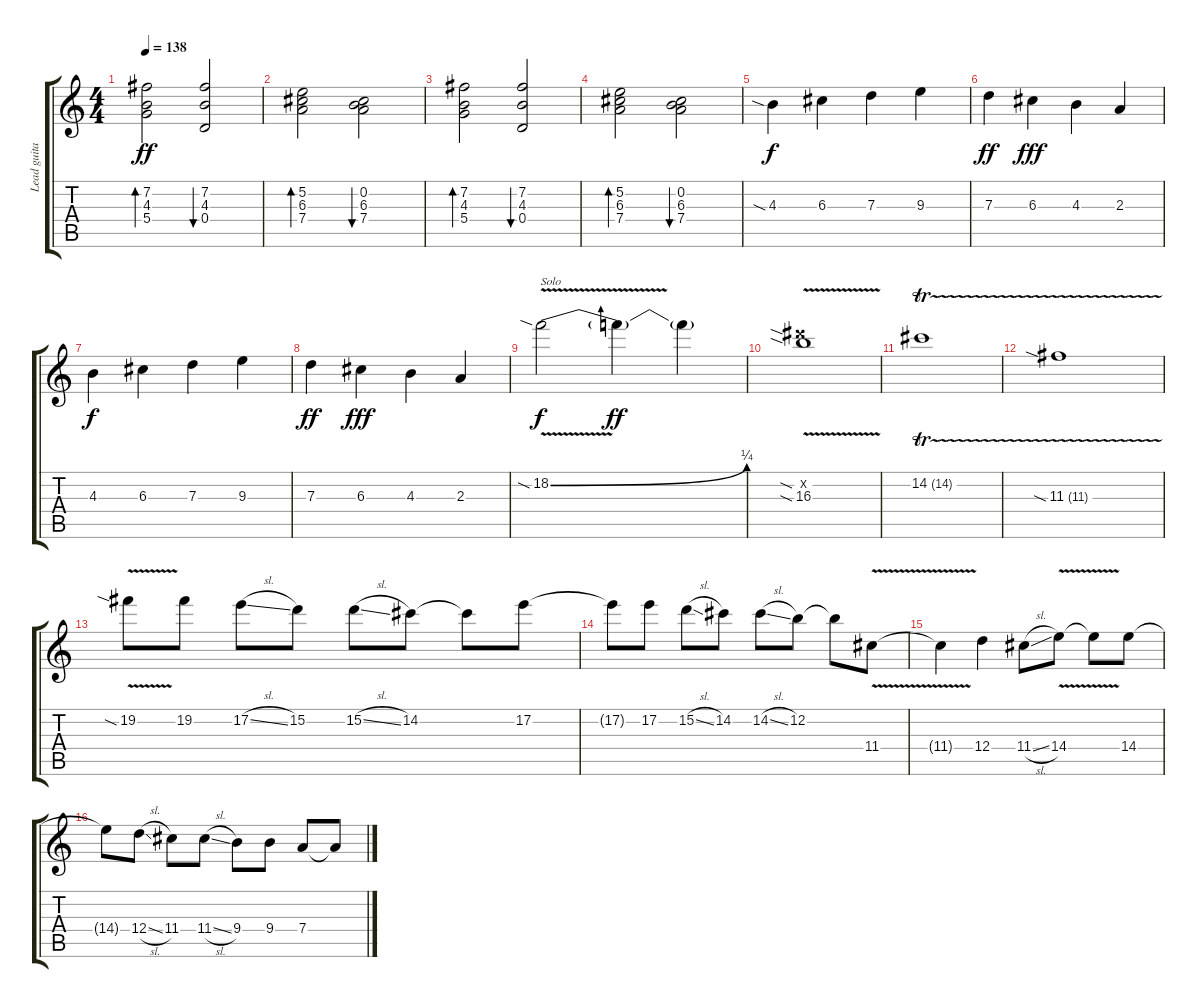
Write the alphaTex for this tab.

\track ("Lead guitar" "Lead guita") {instrument electricguitarjazz}
\staff {score tabs}
\tuning (E4 B3 G3 D3 A2 E2) {hide}
\ts (4 4)
\tempo 138
\clef g2
\ks c
(7.2 4.3 5.4).2{bd 120 dy ff} (7.2 4.3 0.4).2{bu 120} |
(5.2 6.3 7.4).2{bd 120} (0.2 6.3 7.4).2{bu 120} |
(7.2 4.3 5.4).2{bd 120} (7.2 4.3 0.4).2{bu 120} |
(5.2 6.3 7.4).2{bd 120} (0.2 6.3 7.4).2{bu 120} |
4.3{sia}.4{dy f instrument overdrivenguitar} 6.3.4 7.3.4 9.3.4 |
7.3.4{dy ff} 6.3.4{dy fff} 4.3.4 2.3.4 |
4.3.4{dy f instrument overdrivenguitar} 6.3.4 7.3.4 9.3.4 |
7.3.4{dy ff} 6.3.4{dy fff} 4.3.4 2.3.4 |
18.2{be (bend 0 0 60 1) v sia}.2{txt "Solo" dy f} 18.2{t}.4{dy ff} 18.2{t}.4 |
(16.2{sia x} 16.3{v sia}).1 |
14.2{tr (14 16)}.1 |
11.3{tr (11 16) sia}.1 |
19.2{v sia}.8 19.2.8 17.2{sl}.8 15.2.8 15.2{sl}.8 14.2.8 14.2{t}.8 17.2.8 |
17.2{t}.8 17.2.8 15.2{sl}.8 14.2.8 14.2{sl}.8 12.2.8 12.2{t}.8 11.4{v}.8 |
11.4{t}.4 12.4.4 11.4{sl}.8 14.4{v}.8 14.4{t}.8 14.4.8 |
14.4{t}.8 12.4{sl}.8 11.4.8 11.4{sl}.8 9.4.8 9.4.8 7.4.8 7.4{t}.8
